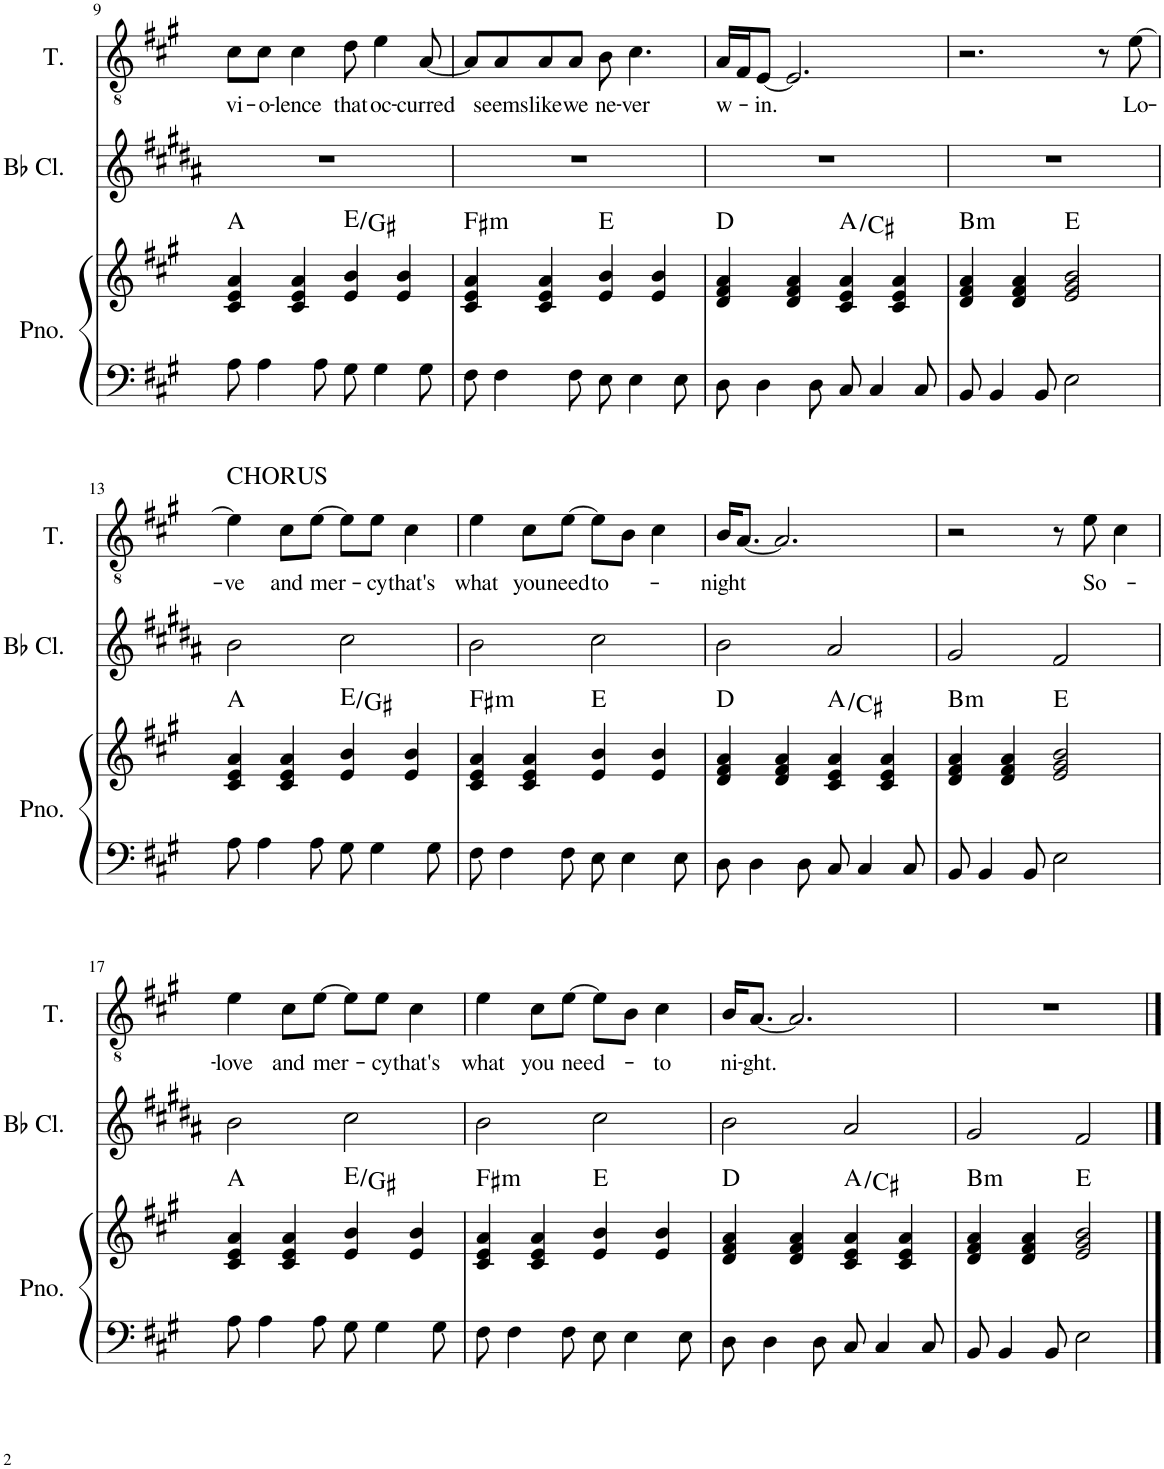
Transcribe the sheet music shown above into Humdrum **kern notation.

**kern	**kern	**harte	**kern	**kern	**text
*part3	*part3	*part3	*part2	*part1	*part1
*staff4	*staff3	*	*staff2	*staff1	*staff1
*I"Piano	*	*	*I"Bb Clarinet	*I"Tenor	*
*I'Pno.	*	*	*I'Bb Cl.	*I'T.	*
!!LO:PB:g=z
*clefF4	*clefG2	*	*clefG2	*clefGv2	*
*	*	*	*Trd1c2	*	*
*k[f#c#g#]	*k[f#c#g#]	*	*k[f#c#g#d#a#]	*k[f#c#g#]	*
*M4/4	*M4/4	*	*M4/4	*M4/4	*
=9	=9	=9	=9	=9	=9
!	!	!	!	!	!LO:LY:b
8A\	4c#/ 4e/ 4a/	A:maj	1r	8c#\L	vi-
!	!	!	!	!	!LO:LY:b
4A\	.	.	.	8c#\J	-o-
!	!	!	!	!	!LO:LY:b
.	4c#/ 4e/ 4a/	.	.	4c#\	-lence
8A\	.	.	.	.	.
!	!	!	!	!	!LO:LY:b
8G#\	4e/ 4b/	E:maj/3	.	8d\	that
!	!	!	!	!	!LO:LY:b
4G#\	.	.	.	4e\	oc-
.	4e/ 4b/	.	.	.	.
!	!	!	!	!	!LO:LY:b
8G#\	.	.	.	[8A/	-curred
=10	=10	=10	=10	=10	=10
!	!	!LO:H:kt=m	!	!	!
8F#\	4c#/ 4e/ 4a/	F#:min	1r	8A/L]	.
!	!	!	!	!	!LO:LY:b
4F#\	.	.	.	8A/	seems
!	!	!	!	!	!LO:LY:b
.	4c#/ 4e/ 4a/	.	.	8A/	like
!	!	!	!	!	!LO:LY:b
8F#\	.	.	.	8A/J	we
!	!	!	!	!	!LO:LY:b
8E\	4e/ 4b/	E:maj	.	8B\	ne-
!	!	!	!	!	!LO:LY:b
4E\	.	.	.	4.c#\	-ver
.	4e/ 4b/	.	.	.	.
8E\	.	.	.	.	.
=11	=11	=11	=11	=11	=11
!	!	!	!	!	!LO:LY:b
8D\	4d/ 4f#/ 4a/	D:maj	1r	16A/LL	w-
.	.	.	.	16F#/J	.
!	!	!	!	!	!LO:LY:b
4D\	.	.	.	[8E/J	-in.
.	4d/ 4f#/ 4a/	.	.	2.E/]	.
8D\	.	.	.	.	.
8C#/	4c#/ 4e/ 4a/	A:maj/3	.	.	.
4C#/	.	.	.	.	.
.	4c#/ 4e/ 4a/	.	.	.	.
8C#/	.	.	.	.	.
=12	=12	=12	=12	=12	=12
!	!	!LO:H:kt=m	!	!	!
8BB/	4d/ 4f#/ 4a/	B:min	1r	2.r	.
4BB/	.	.	.	.	.
.	4d/ 4f#/ 4a/	.	.	.	.
8BB/	.	.	.	.	.
2E\	2e/ 2g#/ 2b/	E:maj	.	.	.
.	.	.	.	8r	.
!	!	!	!	!	!LO:LY:b
.	.	.	.	[8e\	Lo-
!!LO:LB:g=z
=13	=13	=13	=13	=13	=13
!	!	!	!	!LO:TX:a:t=CHORUS	!
!	!	!	!	!	!LO:LY:b
8A\	4c#/ 4e/ 4a/	A:maj	2b\	4e\]	-ve
4A\	.	.	.	.	.
!	!	!	!	!	!LO:LY:b
.	4c#/ 4e/ 4a/	.	.	8c#\L	and
!	!	!	!	!	!LO:LY:b
8A\	.	.	.	[8e\J	mer-
8G#\	4e/ 4b/	E:maj/3	2cc#\	8e\L]	.
!	!	!	!	!	!LO:LY:b
4G#\	.	.	.	8e\J	-cy
!	!	!	!	!	!LO:LY:b
.	4e/ 4b/	.	.	4c#\	that's
8G#\	.	.	.	.	.
=14	=14	=14	=14	=14	=14
!	!	!LO:H:kt=m	!	!	!LO:LY:b
8F#\	4c#/ 4e/ 4a/	F#:min	2b\	4e\	what
4F#\	.	.	.	.	.
!	!	!	!	!	!LO:LY:b
.	4c#/ 4e/ 4a/	.	.	8c#\L	you
!	!	!	!	!	!LO:LY:b
8F#\	.	.	.	[8e\J	need
!	!	!	!	!	!LO:LY:b
8E\	4e/ 4b/	E:maj	2cc#\	8e\L]	to-
4E\	.	.	.	8B\J	.
.	4e/ 4b/	.	.	4c#\	.
8E\	.	.	.	.	.
=15	=15	=15	=15	=15	=15
!	!	!	!	!	!LO:LY:b
8D\	4d/ 4f#/ 4a/	D:maj	2b\	16B/KL	-night
.	.	.	.	[8.A/J	.
4D\	.	.	.	.	.
.	4d/ 4f#/ 4a/	.	.	2.A/]	.
8D\	.	.	.	.	.
8C#/	4c#/ 4e/ 4a/	A:maj/3	2a#/	.	.
4C#/	.	.	.	.	.
.	4c#/ 4e/ 4a/	.	.	.	.
8C#/	.	.	.	.	.
=16	=16	=16	=16	=16	=16
!	!	!LO:H:kt=m	!	!	!
8BB/	4d/ 4f#/ 4a/	B:min	2g#/	2r	.
4BB/	.	.	.	.	.
.	4d/ 4f#/ 4a/	.	.	.	.
8BB/	.	.	.	.	.
2E\	2e/ 2g#/ 2b/	E:maj	2f#/	8r	.
!	!	!	!	!	!LO:LY:b
.	.	.	.	8e\	So-
.	.	.	.	4c#\	.
!!LO:LB:g=z
=17	=17	=17	=17	=17	=17
!	!	!	!	!	!LO:LY:b
8A\	4c#/ 4e/ 4a/	A:maj	2b\	4e\	-love
4A\	.	.	.	.	.
!	!	!	!	!	!LO:LY:b
.	4c#/ 4e/ 4a/	.	.	8c#\L	and
!	!	!	!	!	!LO:LY:b
8A\	.	.	.	[8e\J	mer-
8G#\	4e/ 4b/	E:maj/3	2cc#\	8e\L]	.
!	!	!	!	!	!LO:LY:b
4G#\	.	.	.	8e\J	-cy
!	!	!	!	!	!LO:LY:b
.	4e/ 4b/	.	.	4c#\	that's
8G#\	.	.	.	.	.
=18	=18	=18	=18	=18	=18
!	!	!LO:H:kt=m	!	!	!LO:LY:b
8F#\	4c#/ 4e/ 4a/	F#:min	2b\	4e\	what
4F#\	.	.	.	.	.
!	!	!	!	!	!LO:LY:b
.	4c#/ 4e/ 4a/	.	.	8c#\L	you
!	!	!	!	!	!LO:LY:b
8F#\	.	.	.	[8e\J	need-
8E\	4e/ 4b/	E:maj	2cc#\	8e\L]	.
4E\	.	.	.	8B\J	.
!	!	!	!	!	!LO:LY:b
.	4e/ 4b/	.	.	4c#\	-to
8E\	.	.	.	.	.
=19	=19	=19	=19	=19	=19
!	!	!	!	!	!LO:LY:b
8D\	4d/ 4f#/ 4a/	D:maj	2b\	16B/KL	ni-
!	!	!	!	!	!LO:LY:b
.	.	.	.	[8.A/J	-ght.
4D\	.	.	.	.	.
.	4d/ 4f#/ 4a/	.	.	2.A/]	.
8D\	.	.	.	.	.
8C#/	4c#/ 4e/ 4a/	A:maj/3	2a#/	.	.
4C#/	.	.	.	.	.
.	4c#/ 4e/ 4a/	.	.	.	.
8C#/	.	.	.	.	.
=20	=20	=20	=20	=20	=20
!	!	!LO:H:kt=m	!	!	!
8BB/	4d/ 4f#/ 4a/	B:min	2g#/	1r	.
4BB/	.	.	.	.	.
.	4d/ 4f#/ 4a/	.	.	.	.
8BB/	.	.	.	.	.
2E\	2e/ 2g#/ 2b/	E:maj	2f#/	.	.
==	==	==	==	==	==
*-	*-	*-	*-	*-	*-
